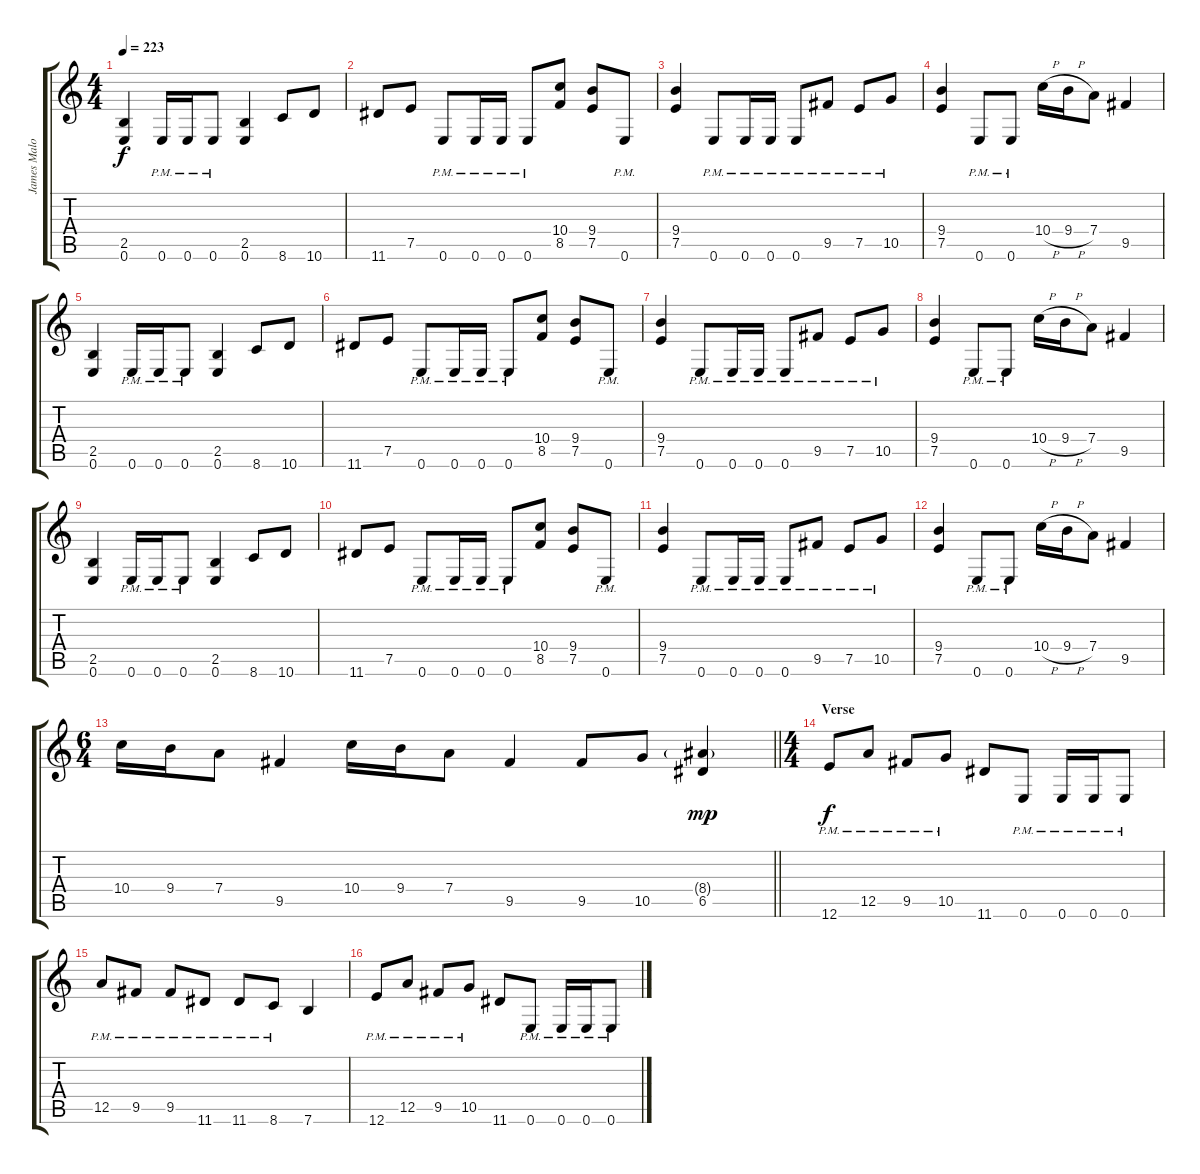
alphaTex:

\track ("James Malone Rhythm" "James Malo") {instrument distortionguitar}
\staff {score tabs}
\tuning (E4 B3 G3 D3 A2 E2) {hide}
\ts (4 4)
\tempo 223
\clef g2
\ks c
(2.5 0.6).4{dy f} 0.6{pm}.16 0.6{pm}.16 0.6{pm}.8 (2.5 0.6).4 8.6.8 10.6.8 |
11.6.8 7.5.8 0.6{pm}.8 0.6{pm}.16 0.6{pm}.16 0.6{pm}.8 (10.4 8.5).8 (9.4 7.5).8 0.6{pm}.8 |
(9.4 7.5).4 0.6{pm}.8 0.6{pm}.16 0.6{pm}.16 0.6{pm}.8 9.5{pm}.8 7.5{pm}.8 10.5{pm}.8 |
(9.4 7.5).4 0.6{pm}.8 0.6{pm}.8 10.4{h}.16 9.4{h}.16 7.4.8 9.5.4 |
(2.5 0.6).4 0.6{pm}.16 0.6{pm}.16 0.6{pm}.8 (2.5 0.6).4 8.6.8 10.6.8 |
11.6.8 7.5.8 0.6{pm}.8 0.6{pm}.16 0.6{pm}.16 0.6{pm}.8 (10.4 8.5).8 (9.4 7.5).8 0.6{pm}.8 |
(9.4 7.5).4 0.6{pm}.8 0.6{pm}.16 0.6{pm}.16 0.6{pm}.8 9.5{pm}.8 7.5{pm}.8 10.5{pm}.8 |
(9.4 7.5).4 0.6{pm}.8 0.6{pm}.8 10.4{h}.16 9.4{h}.16 7.4.8 9.5.4 |
(2.5 0.6).4 0.6{pm}.16 0.6{pm}.16 0.6{pm}.8 (2.5 0.6).4 8.6.8 10.6.8 |
11.6.8 7.5.8 0.6{pm}.8 0.6{pm}.16 0.6{pm}.16 0.6{pm}.8 (10.4 8.5).8 (9.4 7.5).8 0.6{pm}.8 |
(9.4 7.5).4 0.6{pm}.8 0.6{pm}.16 0.6{pm}.16 0.6{pm}.8 9.5{pm}.8 7.5{pm}.8 10.5{pm}.8 |
(9.4 7.5).4 0.6{pm}.8 0.6{pm}.8 10.4{h}.16 9.4{h}.16 7.4.8 9.5.4 |
\ts (6 4)
\barLineRight lightlight
10.4.16 9.4.16 7.4.8 9.5.4 10.4.16 9.4.16 7.4.8 9.5.4 9.5.8 10.5.8 (8.4{g} 6.5).4{dy mp} |
\ts (4 4)
\section ("" "Verse")
12.6{pm}.8{dy f} 12.5{pm}.8 9.5{pm}.8 10.5{pm}.8 11.6.8 0.6{pm}.8 0.6{pm}.16 0.6{pm}.16 0.6{pm}.8 |
12.5{pm}.8 9.5{pm}.8 9.5{pm}.8 11.6{pm}.8 11.6{pm}.8 8.6{pm}.8 7.6.4 |
12.6{pm}.8 12.5{pm}.8 9.5{pm}.8 10.5{pm}.8 11.6.8 0.6{pm}.8 0.6{pm}.16 0.6{pm}.16 0.6{pm}.8
